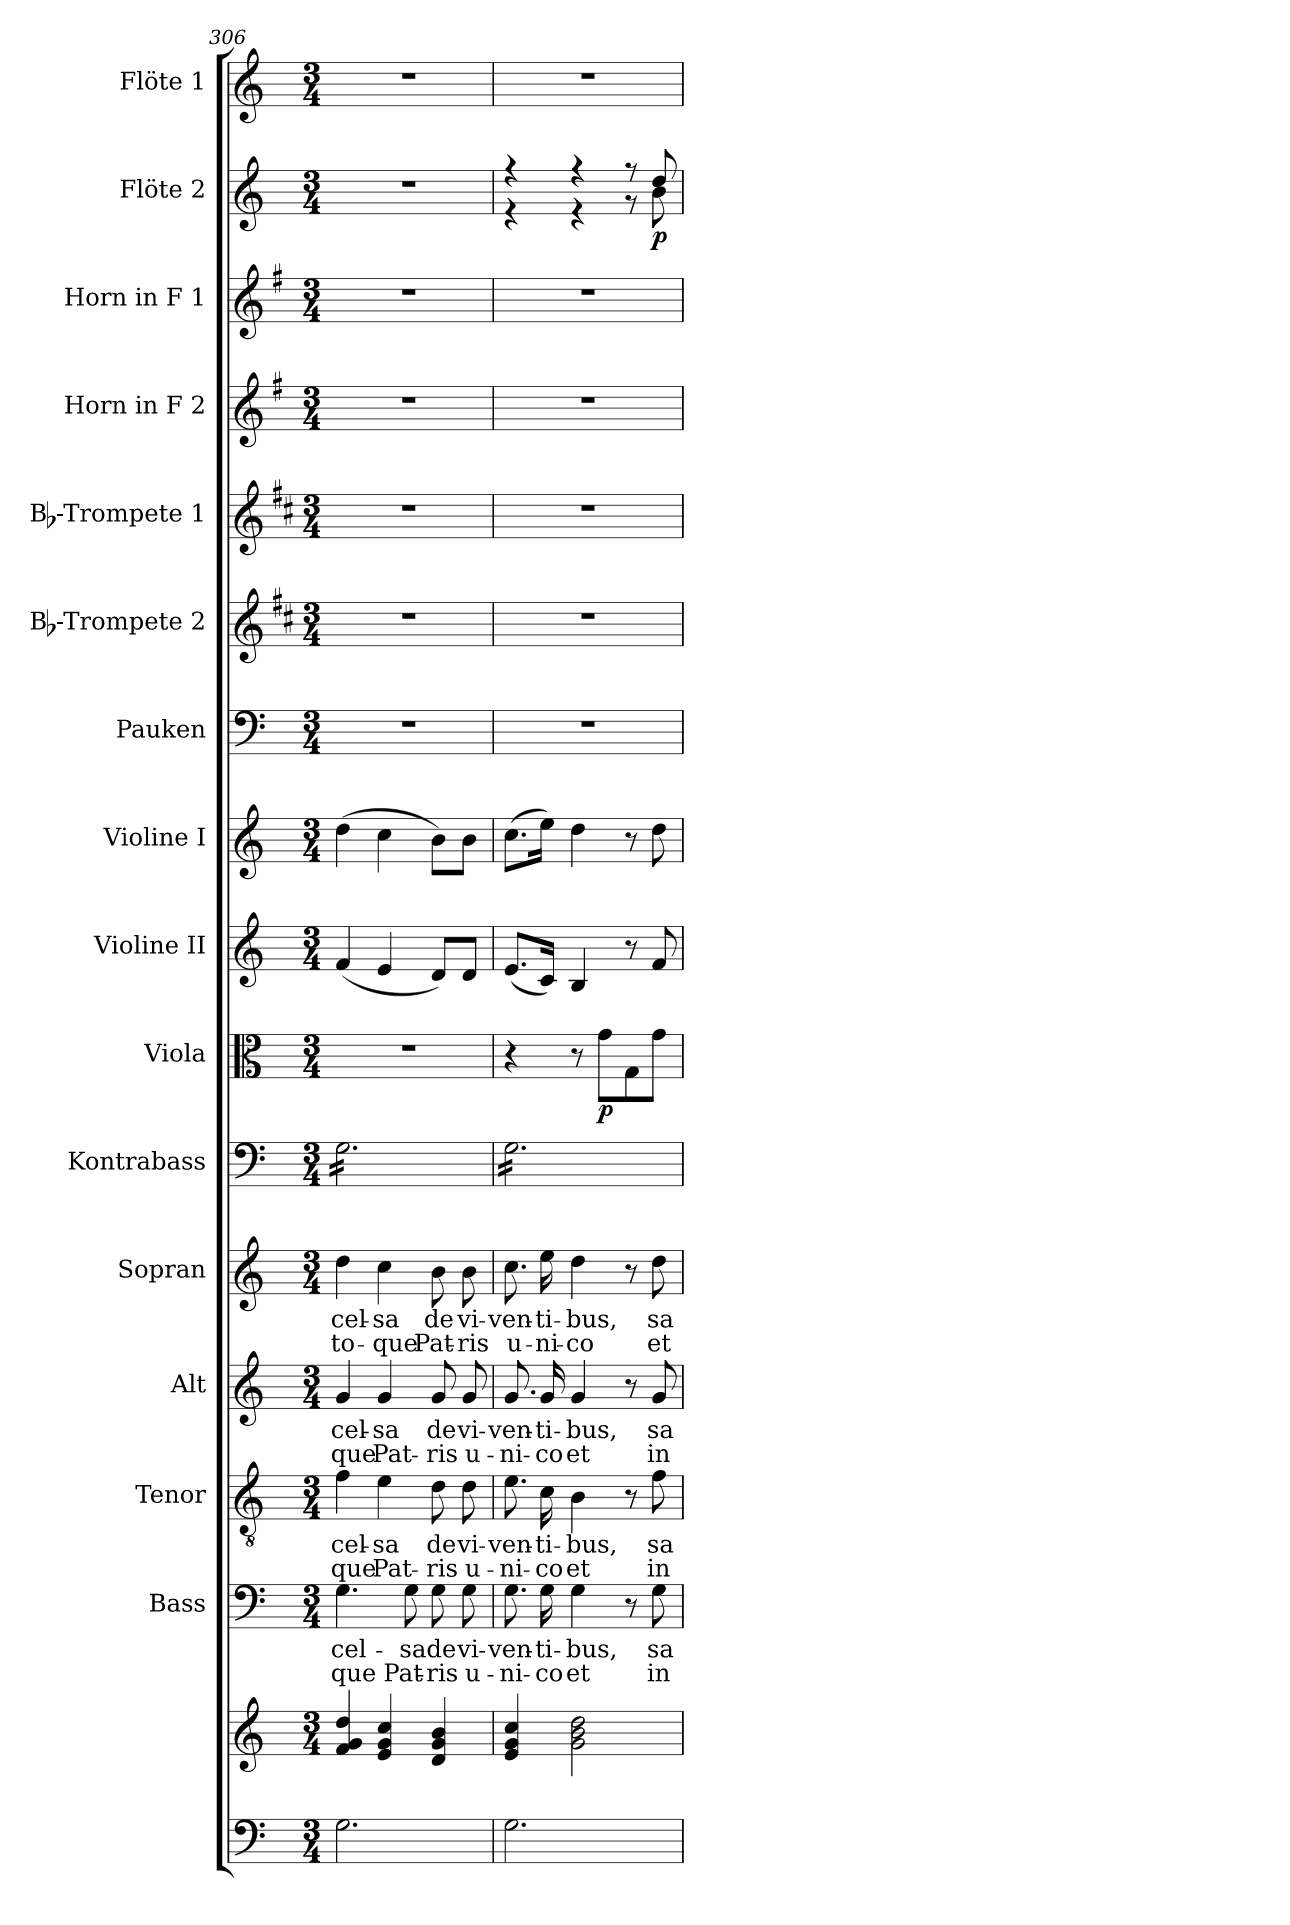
**kern	**kern	**kern	**text	**text	**kern	**text	**text	**kern	**text	**text	**kern	**text	**text	**kern	**kern	**dynam	**kern	**kern	**kern	**kern	**kern	**kern	**kern	**kern	**dynam	**kern
*part16	*part16	*part15	*part15	*part15	*part14	*part14	*part14	*part13	*part13	*part13	*part12	*part12	*part12	*part11	*part10	*part10	*part9	*part8	*part7	*part6	*part5	*part4	*part3	*part2	*part2	*part1
*staff17	*staff16	*staff15	*staff15	*staff15	*staff14	*staff14	*staff14	*staff13	*staff13	*staff13	*staff12	*staff12	*staff12	*staff11	*staff10	*staff10	*staff9	*staff8	*staff7	*staff6	*staff5	*staff4	*staff3	*staff2	*staff2	*staff1
*	*	*I"Bass	*	*	*I"Tenor	*	*	*I"Alt	*	*	*I"Sopran	*	*	*I"Kontrabass	*I"Viola	*	*I"Violine II	*I"Violine I	*I"Pauken	*I"Bb-Trompete 2	*I"Bb-Trompete 1	*I"Horn in F 2	*I"Horn in F 1	*I"Flöte 2	*	*I"Flöte 1
*	*	*I'B.	*	*	*I'T.	*	*	*I'A.	*	*	*I'S.	*	*	*I'Kb.	*I'Vla.	*	*I'Vl. II	*I'Vl. I	*I'Pk.	*I'Bb Trp. 2	*I'Bb Trp. 1	*	*	*I'Fl. 2	*	*I'Fl. 1
*clefF4	*clefG2	*clefF4	*	*	*clefGv2	*	*	*clefG2	*	*	*clefG2	*	*	*clefF4	*clefC3	*	*clefG2	*clefG2	*clefF4	*clefG2	*clefG2	*clefG2	*clefG2	*clefG2	*	*clefG2
*	*	*	*	*	*	*	*	*	*	*	*	*	*	*ITrd7c12	*	*	*	*	*	*ITrd1c2	*ITrd1c2	*ITrd4c7	*ITrd4c7	*	*	*
*k[]	*k[]	*k[]	*	*	*k[]	*	*	*k[]	*	*	*k[]	*	*	*k[]	*k[]	*	*k[]	*k[]	*k[]	*k[]	*k[]	*k[]	*k[]	*k[]	*	*k[]
*C:	*C:	*C:	*	*	*C:	*	*	*C:	*	*	*C:	*	*	*C:	*C:	*	*C:	*C:	*C:	*C:	*C:	*C:	*C:	*C:	*	*C:
*M3/4	*M3/4	*M3/4	*	*	*M3/4	*	*	*M3/4	*	*	*M3/4	*	*	*M3/4	*M3/4	*	*M3/4	*M3/4	*M3/4	*M3/4	*M3/4	*M3/4	*M3/4	*M3/4	*	*M3/4
=306	=306	=306	=306	=306	=306	=306	=306	=306	=306	=306	=306	=306	=306	=306	=306	=306	=306	=306	=306	=306	=306	=306	=306	=306	=306	=306
!	!	!	!LO:LY:b	!LO:LY:b	!	!LO:LY:b	!LO:LY:b	!	!LO:LY:b	!LO:LY:b	!	!LO:LY:b	!LO:LY:b	!	!	!	!	!	!	!	!	!	!	!	!	!
*	*	*	*	*	*	*	*	*	*	*	*	*	*	*tremolo	*	*	*	*	*	*	*	*	*	*	*	*
2.G\	4f/ 4g/ 4dd/	4.G\	cel-	-que	4f\	cel-	-que	4g/	cel-	-que	4dd\	cel-	-to-	16GG\LL	2.r	.	(<4f/	(>4dd\	2.r	2.r	2.r	2.r	2.r	2.r	.	2.r
.	.	.	.	.	.	.	.	.	.	.	.	.	.	16GG\	.	.	.	.	.	.	.	.	.	.	.	.
.	.	.	.	.	.	.	.	.	.	.	.	.	.	16GG\	.	.	.	.	.	.	.	.	.	.	.	.
.	.	.	.	.	.	.	.	.	.	.	.	.	.	16GG\	.	.	.	.	.	.	.	.	.	.	.	.
!	!	!	!	!	!	!LO:LY:b	!LO:LY:b	!	!LO:LY:b	!LO:LY:b	!	!LO:LY:b	!LO:LY:b	!	!	!	!	!	!	!	!	!	!	!	!	!
.	4e/ 4g/ 4cc/	.	.	.	4e\	-sa	Pat-	4g/	-sa	Pat-	4cc\	-sa	-que	16GG\	.	.	4e/	4cc\	.	.	.	.	.	.	.	.
.	.	.	.	.	.	.	.	.	.	.	.	.	.	16GG\	.	.	.	.	.	.	.	.	.	.	.	.
!	!	!	!LO:LY:b	!LO:LY:b	!	!	!	!	!	!	!	!	!	!	!	!	!	!	!	!	!	!	!	!	!	!
.	.	8G\	-sa	Pat-	.	.	.	.	.	.	.	.	.	16GG\	.	.	.	.	.	.	.	.	.	.	.	.
.	.	.	.	.	.	.	.	.	.	.	.	.	.	16GG\	.	.	.	.	.	.	.	.	.	.	.	.
!	!	!	!LO:LY:b	!LO:LY:b	!	!LO:LY:b	!LO:LY:b	!	!LO:LY:b	!LO:LY:b	!	!LO:LY:b	!LO:LY:b	!	!	!	!	!	!	!	!	!	!	!	!	!
.	4d/ 4g/ 4b/	8G\	de	-ris	8d\	de	-ris	8g/	de	-ris	8b\	de	Pat-	16GG\	.	.	8d/L)	8b\L)	.	.	.	.	.	.	.	.
.	.	.	.	.	.	.	.	.	.	.	.	.	.	16GG\	.	.	.	.	.	.	.	.	.	.	.	.
!	!	!	!LO:LY:b	!LO:LY:b	!	!LO:LY:b	!LO:LY:b	!	!LO:LY:b	!LO:LY:b	!	!LO:LY:b	!LO:LY:b	!	!	!	!	!	!	!	!	!	!	!	!	!
.	.	8G\	vi-	u-	8d\	vi-	u-	8g/	vi-	u-	8b\	vi-	-ris	16GG\	.	.	8d/J	8b\J	.	.	.	.	.	.	.	.
.	.	.	.	.	.	.	.	.	.	.	.	.	.	16GG\JJ	.	.	.	.	.	.	.	.	.	.	.	.
=307	=307	=307	=307	=307	=307	=307	=307	=307	=307	=307	=307	=307	=307	=307	=307	=307	=307	=307	=307	=307	=307	=307	=307	=307	=307	=307
!	!	!	!LO:LY:b	!LO:LY:b	!	!LO:LY:b	!LO:LY:b	!	!LO:LY:b	!LO:LY:b	!	!LO:LY:b	!LO:LY:b	!	!	!	!	!	!	!	!	!	!	!	!	!
*	*	*	*	*	*	*	*	*	*	*	*	*	*	*	*	*	*	*	*	*	*	*	*	*^	*	*
2.G\	4e/ 4g/ 4cc/	8.G\	-ven-	-ni-	8.e\	-ven-	-ni-	8.g/	-ven-	-ni-	8.cc\	-ven-	u-	16GG\LL	4r	.	(<8.e/L	(>8.cc\L	2.r	2.r	2.r	2.r	2.r	4r	4r	.	2.r
.	.	.	.	.	.	.	.	.	.	.	.	.	.	16GG\	.	.	.	.	.	.	.	.	.	.	.	.	.
.	.	.	.	.	.	.	.	.	.	.	.	.	.	16GG\	.	.	.	.	.	.	.	.	.	.	.	.	.
!	!	!	!LO:LY:b	!LO:LY:b	!	!LO:LY:b	!LO:LY:b	!	!LO:LY:b	!LO:LY:b	!	!LO:LY:b	!LO:LY:b	!	!	!	!	!	!	!	!	!	!	!	!	!	!
.	.	16G\	-ti-	-co	16c\	-ti-	-co	16g/	-ti-	-co	16ee\	-ti-	-ni-	16GG\	.	.	16c/Jk)	16ee\Jk)	.	.	.	.	.	.	.	.	.
!	!	!	!LO:LY:b	!LO:LY:b	!	!LO:LY:b	!LO:LY:b	!	!LO:LY:b	!LO:LY:b	!	!LO:LY:b	!LO:LY:b	!	!	!	!	!	!	!	!	!	!	!	!	!	!
.	2g\ 2b\ 2dd\	4G\	-bus,	et	4B\	-bus,	et	4g/	-bus,	et	4dd\	-bus,	-co	16GG\	8r	.	4B/	4dd\	.	.	.	.	.	4r	4r	.	.
.	.	.	.	.	.	.	.	.	.	.	.	.	.	16GG\	.	.	.	.	.	.	.	.	.	.	.	.	.
!	!	!	!	!	!	!	!	!	!	!	!	!	!	!	!	!LO:DY:b	!	!	!	!	!	!	!	!	!	!	!
.	.	.	.	.	.	.	.	.	.	.	.	.	.	16GG\	8g\L	p	.	.	.	.	.	.	.	.	.	.	.
.	.	.	.	.	.	.	.	.	.	.	.	.	.	16GG\	.	.	.	.	.	.	.	.	.	.	.	.	.
.	.	8r	.	.	8r	.	.	8r	.	.	8r	.	.	16GG\	8G\	.	8r	8r	.	.	.	.	.	8r	8r	.	.
.	.	.	.	.	.	.	.	.	.	.	.	.	.	16GG\	.	.	.	.	.	.	.	.	.	.	.	.	.
!	!	!	!LO:LY:b	!LO:LY:b	!	!LO:LY:b	!LO:LY:b	!	!LO:LY:b	!LO:LY:b	!	!LO:LY:b	!LO:LY:b	!	!	!	!	!	!	!	!	!	!	!	!	!LO:DY:b	!
.	.	8G\	sa-	in-	8f\	sa-	in-	8g/	sa-	in-	8dd\	sa-	et	16GG\	8g\J	.	8f/	8dd\	.	.	.	.	.	8dd/	8b\	p	.
.	.	.	.	.	.	.	.	.	.	.	.	.	.	16GG\JJ	.	.	.	.	.	.	.	.	.	.	.	.	.
*	*	*	*	*	*	*	*	*	*	*	*	*	*	*Xtremolo	*	*	*	*	*	*	*	*	*	*	*	*	*
*	*	*	*	*	*	*	*	*	*	*	*	*	*	*	*	*	*	*	*	*	*	*	*	*v	*v	*	*
=	=	=	=	=	=	=	=	=	=	=	=	=	=	=	=	=	=	=	=	=	=	=	=	=	=	=
*-	*-	*-	*-	*-	*-	*-	*-	*-	*-	*-	*-	*-	*-	*-	*-	*-	*-	*-	*-	*-	*-	*-	*-	*-	*-	*-
